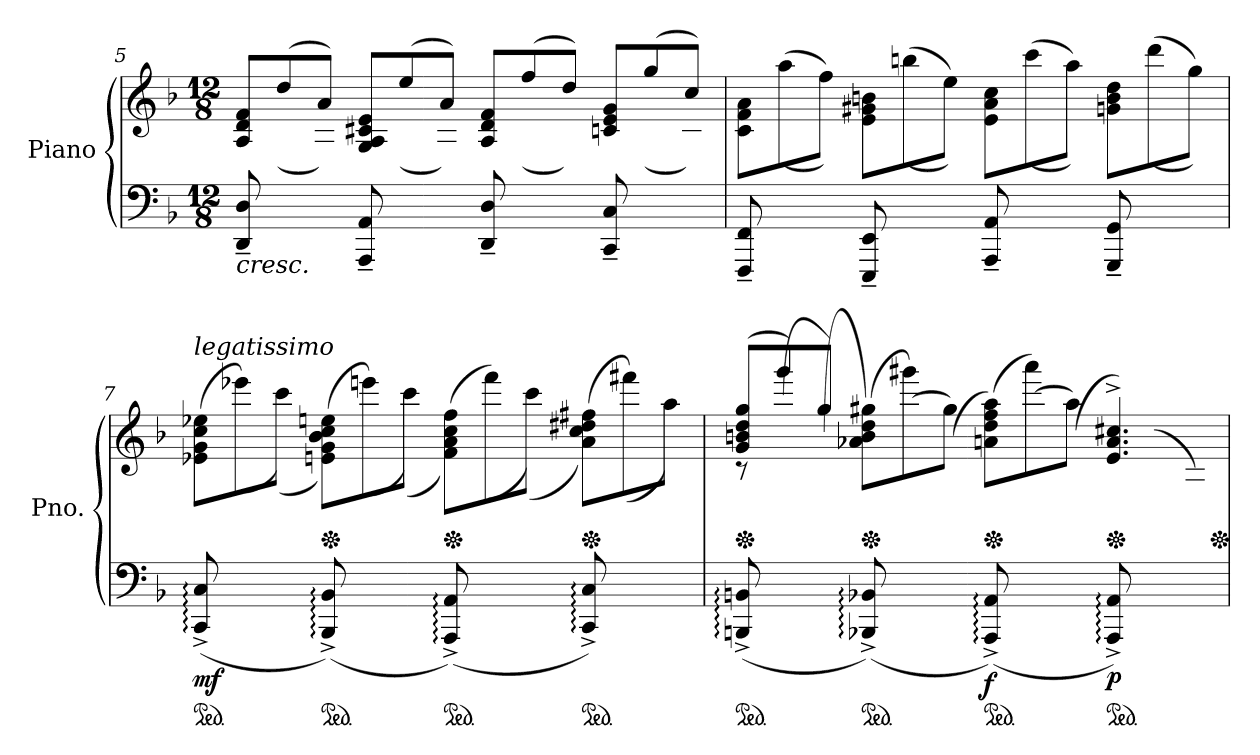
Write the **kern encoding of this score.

**kern	**kern	**dynam
*part1	*part1	*part1
*staff2	*staff1	*staff1/2
*I"Piano	*	*
*I'Pno.	*	*
!!LO:LB:g=z
*clefF4	*clefG2	*
*k[b-]	*k[b-]	*
*M12/8	*M12/8	*
=5	=5	=5
*	*^	*
!LO:TX:b:i:t=cresc.	!	!	!
8DD/~ 8D/~L	8A/ 8d/ 8f/L	8ryy	.
4ryy	(<8dd/	(>8d\	.
.	8a/J)	8A\J)	.
8AAA/~ 8AA/~L	8G/ 8A/ 8c#X/ 8e/L	8ryy	.
4ryy	(<8ee/	(>8e\	.
.	8a/J)	8A\J)	.
8DD/~ 8D/~L	8A/ 8d/ 8f/L	8ryy	.
4ryy	(<8ff/	(>8f\	.
.	8dd/J)	8d\J)	.
8CC/~ 8C/~L	8cn/ 8e/ 8g/L	8ryy	.
4ryy	(<8gg/	(>8g\	.
.	8cc/J)	8c\J)	.
=6	=6	=6	=6
8FFF/~ 8FF/~L	8c\ 8f\ 8a\L	8ryy	.
4ryy	(>8aa\	(>8a\	.
.	8ff\J)	8f\J)	.
8EEE/~ 8EE/~L	8e\ 8g#X\ 8bn\L	8ryy	.
4ryy	(>8bbn\	(>8bn\	.
.	8ee\J)	8e\J)	.
8AAA/~ 8AA/~L	8e\ 8a\ 8cc\L	8ryy	.
4ryy	(>8ccc\	(>8cc\	.
.	8aa\J)	8a\J)	.
8GGG/~ 8GG/~L	8gn\ 8b\ 8dd\L	8ryy	.
4ryy	(>8ddd\	(>8dd\	.
.	8gg\J)	8g\J)	.
!!LO:LB:g=z	!!
=7	=7	=7	=7
*ped	*	*	*
!	!LO:TX:a:i:t=legatissimo	!	!
!	!	!	!LO:DY:b=2
(>8CC/:^ 8C/:^L	(>8e-X\ 8g\ 8cc\ 8ee-X\L	8ryy	mf
4ryy	(>8eee-X\)	(>8ee-X\)	.
.	(>8ccc\J)	(>8cc\J)	.
*ped	*	*	*
*	*Xped	*	*
(>8BBB-/:^ 8BB-/:^L)	(>8en\ 8g\ 8b-\ 8cc\ 8een\L)	8ryy	.
4ryy	(>8eeen\)	(>8een\)	.
.	(>8ccc\J)	(>8cc\J)	.
*ped	*	*	*
*	*Xped	*	*
(>8AAA/:^ 8AA/:^L)	(>8f\ 8a\ 8cc\ 8ff\L)	8ryy	.
4ryy	(>8fff\)	(>8ff\)	.
.	(>8ccc\J)	(>8cc\J)	.
*ped	*	*	*
*	*Xped	*	*
(>8CC/:^ 8C/:^L)	(>8a\ 8cc\ 8dd#X\ 8ff#X\L)	8ryy	.
4ryy	(>8fff#X\)	(>8ff#X\)	.
.	(>8aa\J)	8a\J)	.
*	*v	*v	*
=8	=8	=8
*ped	*	*
*	*Xped	*
*	*^	*
*	*	*^	*
(>8BBBn/:^ 8BBn/:^L	(>8g/ 8bn/ 8dd/ 8gg/L)	8r	8ryy	.
4ryy	(<8ggg/)	1ryy	(>8gg\)	.
.	(>8gg/J)	.	(>8g\J)	.
*ped	*	*	*	*
*	*Xped	*	*	*
(>8BBB-X/:^ 8BB-X/:^L)	(>8a-X\ 8b\ 8dd\ 8gg#X\L)	.	8ryy	.
4ryy	(>8ggg#X\)	.	(>8gg#X\)	.
.	(>8gg#\J)	.	(>8g#X\J)	.
*ped	*	*	*	*
*	*Xped	*	*	*
!	!	!	!	!LO:DY:b=2
(>8AAA/:^ 8AA/:^L)	(>8an\ 8dd\ 8ff\ 8aa\L)	.	8ryy	f
4ryy	(>8aaa\)	.	(>8aa\)	.
.	(>8aa\J)	.	(>8a\J)	.
*ped	*	*	*	*
*	*Xped	*	*	*
!	!	!	!	!LO:DY:b=2
(>8AAA/:^ 8AA/:^L)	4.e/^ 4.a/^ 4.cc#X/^)	4.ryy	8ryy	p
4ryy	.	.	(>8a\)	.
.	.	.	8A\J)	.
*	*Xped	*	*	*
*	*v	*v	*v	*
=	=	=
*-	*-	*-
